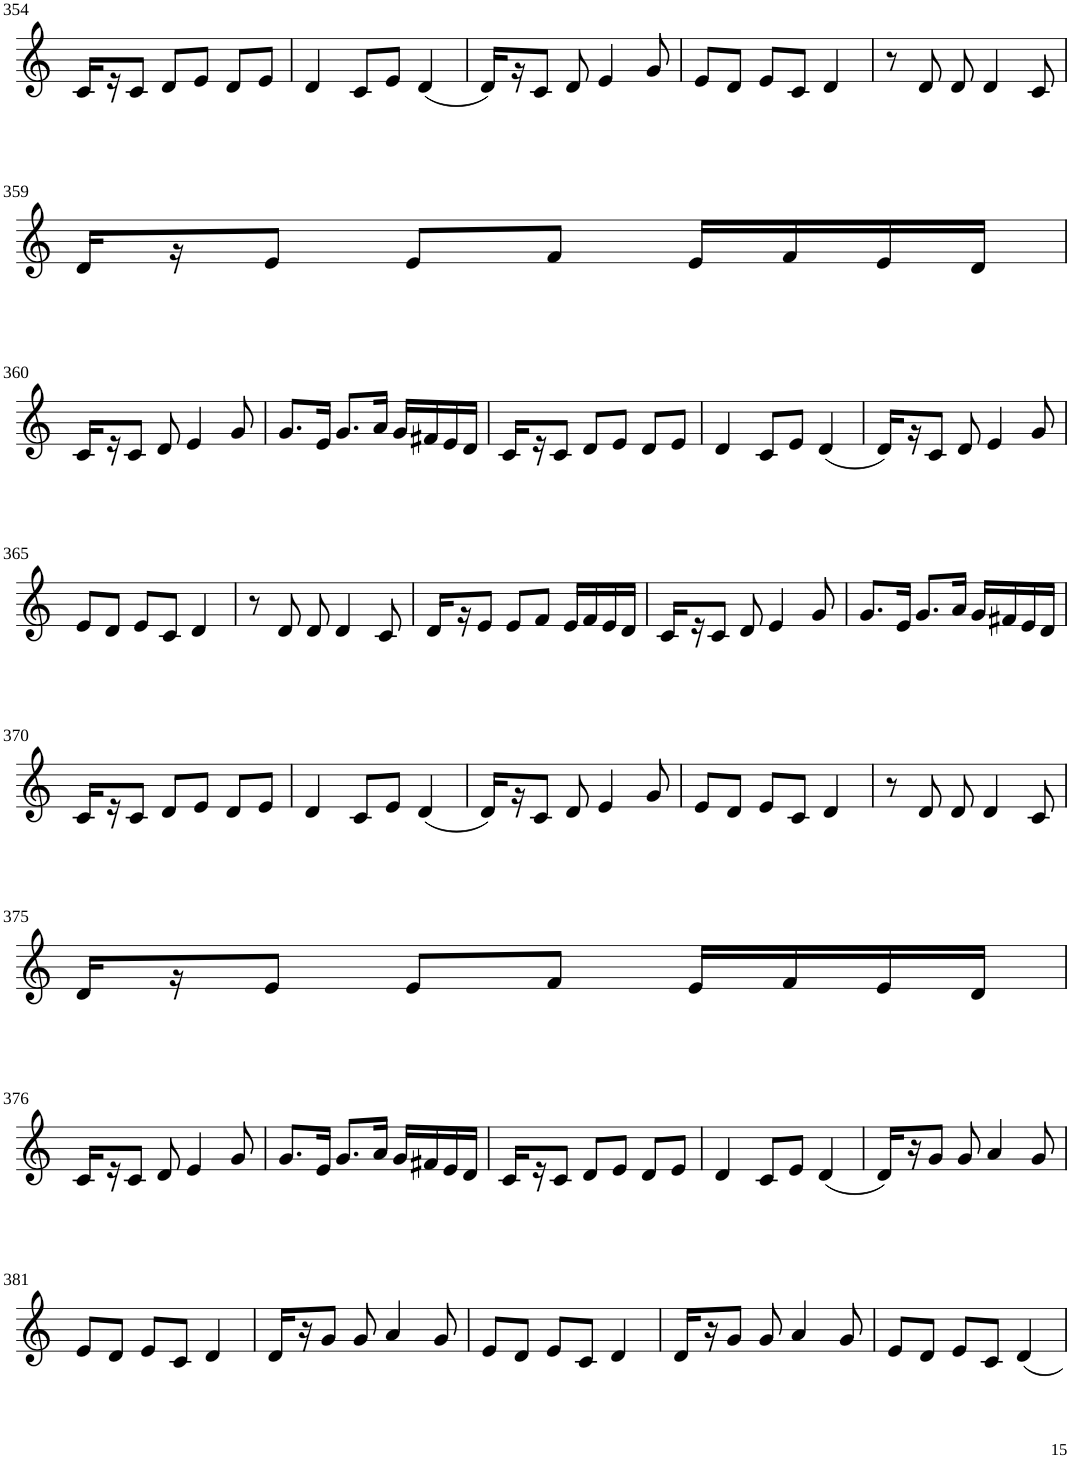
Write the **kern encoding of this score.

**kern
*part1
*staff1
*I"Violin
!!LO:PB:g=z
*clefG2
*k[]
*C:
*M3/4
=354
16c/LL
16r
8c/J
8d/L
8e/J
8d/L
8e/J
=355
4d/
8c/L
8e/J
(4d/
=356
16d/LL)
16r
8c/J
8d/
4e/
8g/
=357
8e/L
8d/J
8e/L
8c/J
4d/
=358
8r
8d/
8d/
4d/
8c/
!!LO:LB:g=z
=359
16d/LL
16r
8e/J
8e/L
8f/J
16e/LL
16f/
16e/
16d/JJ
!!LO:LB:g=z
=360
16c/LL
16r
8c/J
8d/
4e/
8g/
=361
8.g/L
16e/Jk
8.g/L
16a/Jk
16g/LL
16f#X/
16e/
16d/JJ
=362
16c/LL
16r
8c/J
8d/L
8e/J
8d/L
8e/J
=363
4d/
8c/L
8e/J
(4d/
=364
16d/LL)
16r
8c/J
8d/
4e/
8g/
!!LO:LB:g=z
=365
8e/L
8d/J
8e/L
8c/J
4d/
=366
8r
8d/
8d/
4d/
8c/
=367
16d/LL
16r
8e/J
8e/L
8f/J
16e/LL
16f/
16e/
16d/JJ
=368
16c/LL
16r
8c/J
8d/
4e/
8g/
=369
8.g/L
16e/Jk
8.g/L
16a/Jk
16g/LL
16f#X/
16e/
16d/JJ
!!LO:LB:g=z
=370
16c/LL
16r
8c/J
8d/L
8e/J
8d/L
8e/J
=371
4d/
8c/L
8e/J
(4d/
=372
16d/LL)
16r
8c/J
8d/
4e/
8g/
=373
8e/L
8d/J
8e/L
8c/J
4d/
=374
8r
8d/
8d/
4d/
8c/
!!LO:LB:g=z
=375
16d/LL
16r
8e/J
8e/L
8f/J
16e/LL
16f/
16e/
16d/JJ
!!LO:LB:g=z
=376
16c/LL
16r
8c/J
8d/
4e/
8g/
=377
8.g/L
16e/Jk
8.g/L
16a/Jk
16g/LL
16f#X/
16e/
16d/JJ
=378
16c/LL
16r
8c/J
8d/L
8e/J
8d/L
8e/J
=379
4d/
8c/L
8e/J
(4d/
=380
16d/LL)
16r
8g/J
8g/
4a/
8g/
!!LO:LB:g=z
=381
8e/L
8d/J
8e/L
8c/J
4d/
=382
16d/LL
16r
8g/J
8g/
4a/
8g/
=383
8e/L
8d/J
8e/L
8c/J
4d/
=384
16d/LL
16r
8g/J
8g/
4a/
8g/
=385
8e/L
8d/J
8e/L
8c/J
4d/
=
*-
